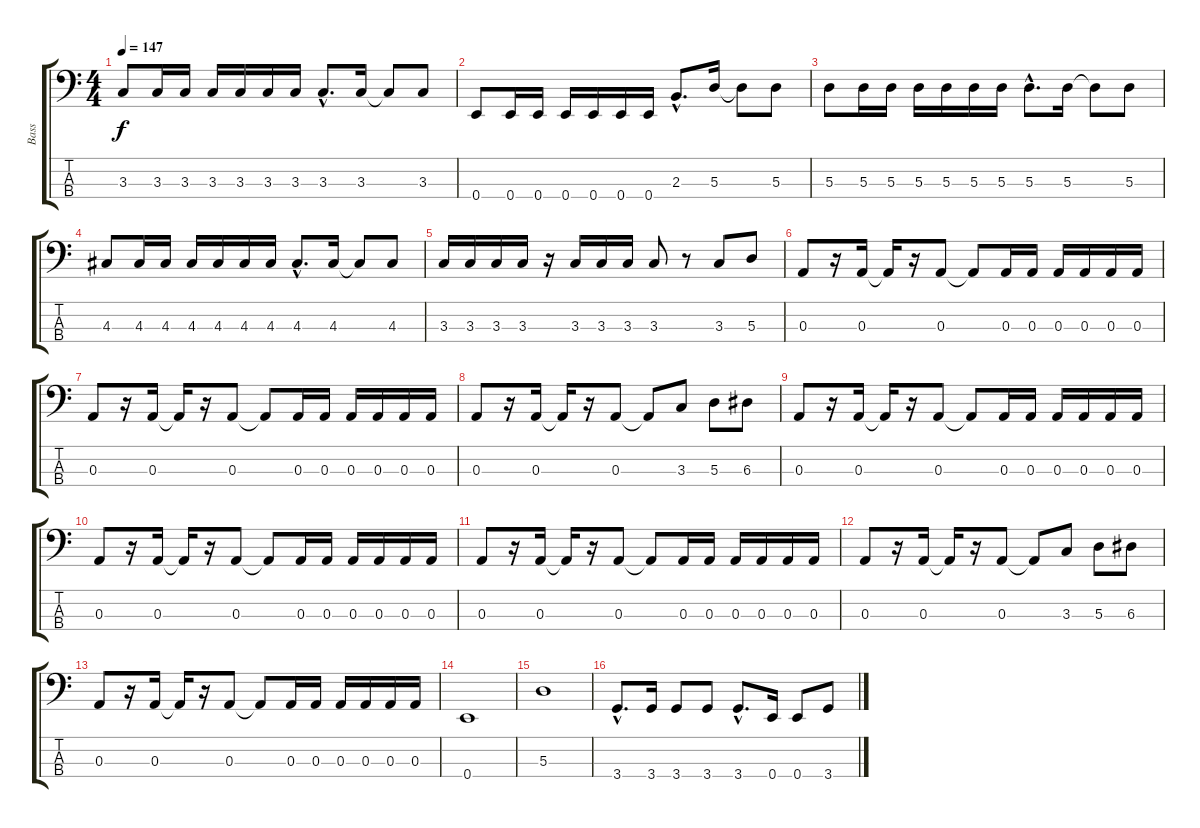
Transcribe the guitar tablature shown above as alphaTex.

\track ("Bass" "Bass") {instrument electricbasspick}
\staff {score tabs}
\tuning (G2 D2 A1 E1) {hide}
\ts (4 4)
\tempo 147
\clef f4
\ks c
3.3.8{dy f} 3.3.16 3.3.16 3.3.16 3.3.16 3.3.16 3.3.16 3.3{hac}.8{d} 3.3.16 3.3{t}.8 3.3.8 |
0.4.8 0.4.16 0.4.16 0.4.16 0.4.16 0.4.16 0.4.16 2.3{hac}.8{d} 5.3.16 5.3{t}.8 5.3.8 |
5.3.8 5.3.16 5.3.16 5.3.16 5.3.16 5.3.16 5.3.16 5.3{hac}.8{d} 5.3.16 5.3{t}.8 5.3.8 |
4.3.8 4.3.16 4.3.16 4.3.16 4.3.16 4.3.16 4.3.16 4.3{hac}.8{d} 4.3.16 4.3{t}.8 4.3.8 |
3.3.16 3.3.16 3.3.16 3.3.16 r.16 3.3.16 3.3.16 3.3.16 3.3.8 r.8 3.3.8 5.3.8 |
0.3.8 r.16 0.3.16 0.3{t}.16 r.16 0.3.8 0.3{t}.8 0.3.16 0.3.16 0.3.16 0.3.16 0.3.16 0.3.16 |
0.3.8 r.16 0.3.16 0.3{t}.16 r.16 0.3.8 0.3{t}.8 0.3.16 0.3.16 0.3.16 0.3.16 0.3.16 0.3.16 |
0.3.8 r.16 0.3.16 0.3{t}.16 r.16 0.3.8 0.3{t}.8 3.3.8 5.3.8 6.3.8 |
0.3.8 r.16 0.3.16 0.3{t}.16 r.16 0.3.8 0.3{t}.8 0.3.16 0.3.16 0.3.16 0.3.16 0.3.16 0.3.16 |
0.3.8 r.16 0.3.16 0.3{t}.16 r.16 0.3.8 0.3{t}.8 0.3.16 0.3.16 0.3.16 0.3.16 0.3.16 0.3.16 |
0.3.8 r.16 0.3.16 0.3{t}.16 r.16 0.3.8 0.3{t}.8 0.3.16 0.3.16 0.3.16 0.3.16 0.3.16 0.3.16 |
0.3.8 r.16 0.3.16 0.3{t}.16 r.16 0.3.8 0.3{t}.8 3.3.8 5.3.8 6.3.8 |
0.3.8 r.16 0.3.16 0.3{t}.16 r.16 0.3.8 0.3{t}.8 0.3.16 0.3.16 0.3.16 0.3.16 0.3.16 0.3.16 |
0.4.1 |
5.3.1 |
3.4{hac}.8{d} 3.4.16 3.4.8 3.4.8 3.4{hac}.8{d} 0.4.16 0.4.8 3.4.8
